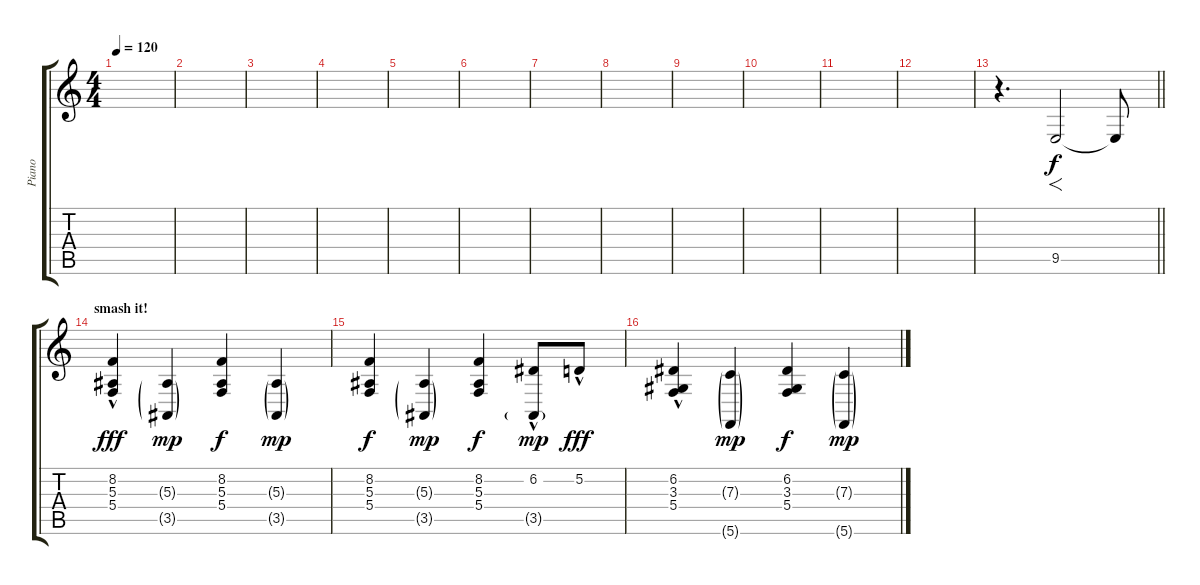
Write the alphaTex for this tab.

\track ("Piano" "Piano") {instrument acousticgrandpiano}
\staff {score tabs}
\tuning (D4 A3 F3 C3 G2 C2) {hide}
\ts (4 4)
\tempo 120
\clef g2
\ks c
|
|
|
|
|
|
|
|
|
|
|
|
\barLineRight lightlight
r.4{d} 9.5.2{f dy f} 9.5{t}.8 |
\section ("" "smash it!")
(8.2{hac} 5.3 5.4).4{dy fff instrument acousticgrandpiano} (5.3{g} 3.5{g}).4{dy mp} (8.2 5.3 5.4).4{dy f} (5.3{g} 3.5{g}).4{dy mp} |
(8.2 5.3 5.4).4{dy f} (5.3{g} 3.5{g}).4{dy mp} (8.2 5.3 5.4).4{dy f} (6.2{hac} 3.5{g}).8{dy mp} 5.2{hac}.8{dy fff} |
(6.2{hac} 3.3 5.4).4 (7.3{g} 5.6{g}).4{dy mp} (6.2 3.3 5.4).4{dy f} (7.3{g} 5.6{g}).4{dy mp}
